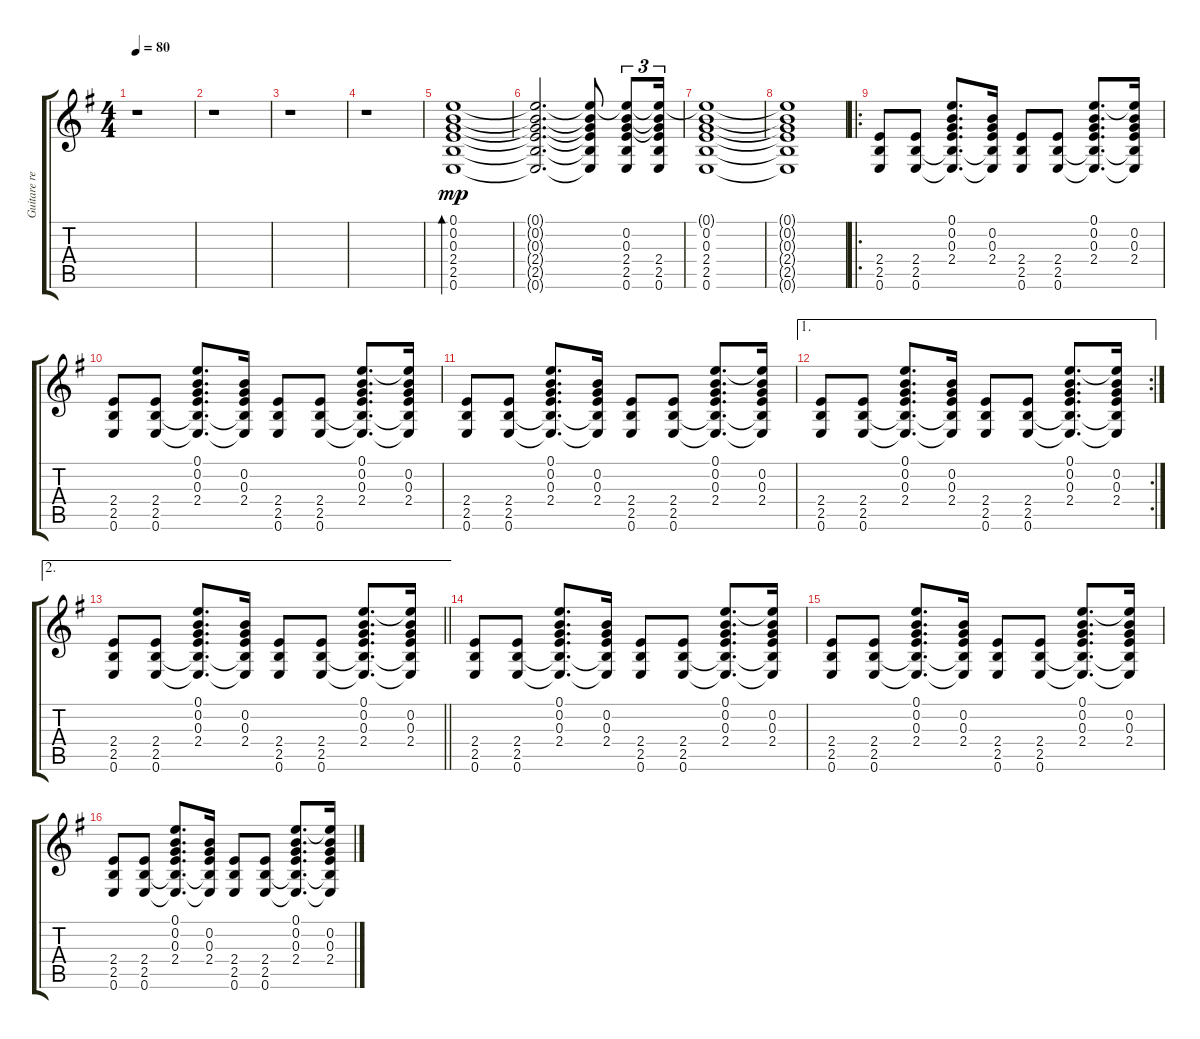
\track ("Guitare refrains" "Guitare re") {instrument overdrivenguitar}
\staff {score tabs}
\tuning (E4 B3 G3 D3 A2 E2) {hide}
\ts (4 4)
\tempo 80
\clef g2
\ks g
r.1{dy f} |
r.1 |
r.1 |
r.1 |
(0.1 0.2 0.3 2.4 2.5 0.6).1{bd 30 dy mp} |
(0.1{t} 0.2{t} 0.3{t} 2.4{t} 2.5{t} 0.6{t}).2{d} (0.1{t} 0.2{t} 0.3{t} 2.4{t} 2.5{t} 0.6{t}).8 (0.1{t} 0.2 0.3 2.4 2.5 0.6).8{tu (3 2)} (0.1{t} 0.2{t} 0.3{t} 2.4 2.5 0.6).16{tu (3 2)} |
(0.1{t} 0.2 0.3 2.4 2.5 0.6).1 |
(0.1{t} 0.2{t} 0.3{t} 2.4{t} 2.5{t} 0.6{t}).1 |
\ro
(2.4 2.5 0.6).8 (2.4 2.5 0.6).8 (0.1 0.2 0.3 2.4 2.5{t} 0.6{t}).8{d} (0.2 0.3 2.4 2.5{t} 0.6{t}).16 (2.4 2.5 0.6).8 (2.4 2.5 0.6).8 (0.1 0.2 0.3 2.4 2.5{t} 0.6{t}).8{d} (0.1{t} 0.2 0.3 2.4 2.5{t} 0.6{t}).16 |
(2.4 2.5 0.6).8 (2.4 2.5 0.6).8 (0.1 0.2 0.3 2.4 2.5{t} 0.6{t}).8{d} (0.2 0.3 2.4 2.5{t} 0.6{t}).16 (2.4 2.5 0.6).8 (2.4 2.5 0.6).8 (0.1 0.2 0.3 2.4 2.5{t} 0.6{t}).8{d} (0.1{t} 0.2 0.3 2.4 2.5{t} 0.6{t}).16 |
(2.4 2.5 0.6).8 (2.4 2.5 0.6).8 (0.1 0.2 0.3 2.4 2.5{t} 0.6{t}).8{d} (0.2 0.3 2.4 2.5{t} 0.6{t}).16 (2.4 2.5 0.6).8 (2.4 2.5 0.6).8 (0.1 0.2 0.3 2.4 2.5{t} 0.6{t}).8{d} (0.1{t} 0.2 0.3 2.4 2.5{t} 0.6{t}).16 |
\ae 1
\rc 2
(2.4 2.5 0.6).8 (2.4 2.5 0.6).8 (0.1 0.2 0.3 2.4 2.5{t} 0.6{t}).8{d} (0.2 0.3 2.4 2.5{t} 0.6{t}).16 (2.4 2.5 0.6).8 (2.4 2.5 0.6).8 (0.1 0.2 0.3 2.4 2.5{t} 0.6{t}).8{d} (0.1{t} 0.2 0.3 2.4 2.5{t} 0.6{t}).16 |
\ae 2
\barLineRight lightlight
(2.4 2.5 0.6).8 (2.4 2.5 0.6).8 (0.1 0.2 0.3 2.4 2.5{t} 0.6{t}).8{d} (0.2 0.3 2.4 2.5{t} 0.6{t}).16 (2.4 2.5 0.6).8 (2.4 2.5 0.6).8 (0.1 0.2 0.3 2.4 2.5{t} 0.6{t}).8{d} (0.1{t} 0.2 0.3 2.4 2.5{t} 0.6{t}).16 |
(2.4 2.5 0.6).8 (2.4 2.5 0.6).8 (0.1 0.2 0.3 2.4 2.5{t} 0.6{t}).8{d} (0.2 0.3 2.4 2.5{t} 0.6{t}).16 (2.4 2.5 0.6).8 (2.4 2.5 0.6).8 (0.1 0.2 0.3 2.4 2.5{t} 0.6{t}).8{d} (0.1{t} 0.2 0.3 2.4 2.5{t} 0.6{t}).16 |
(2.4 2.5 0.6).8 (2.4 2.5 0.6).8 (0.1 0.2 0.3 2.4 2.5{t} 0.6{t}).8{d} (0.2 0.3 2.4 2.5{t} 0.6{t}).16 (2.4 2.5 0.6).8 (2.4 2.5 0.6).8 (0.1 0.2 0.3 2.4 2.5{t} 0.6{t}).8{d} (0.1{t} 0.2 0.3 2.4 2.5{t} 0.6{t}).16 |
(2.4 2.5 0.6).8 (2.4 2.5 0.6).8 (0.1 0.2 0.3 2.4 2.5{t} 0.6{t}).8{d} (0.2 0.3 2.4 2.5{t} 0.6{t}).16 (2.4 2.5 0.6).8 (2.4 2.5 0.6).8 (0.1 0.2 0.3 2.4 2.5{t} 0.6{t}).8{d} (0.1{t} 0.2 0.3 2.4 2.5{t} 0.6{t}).16
